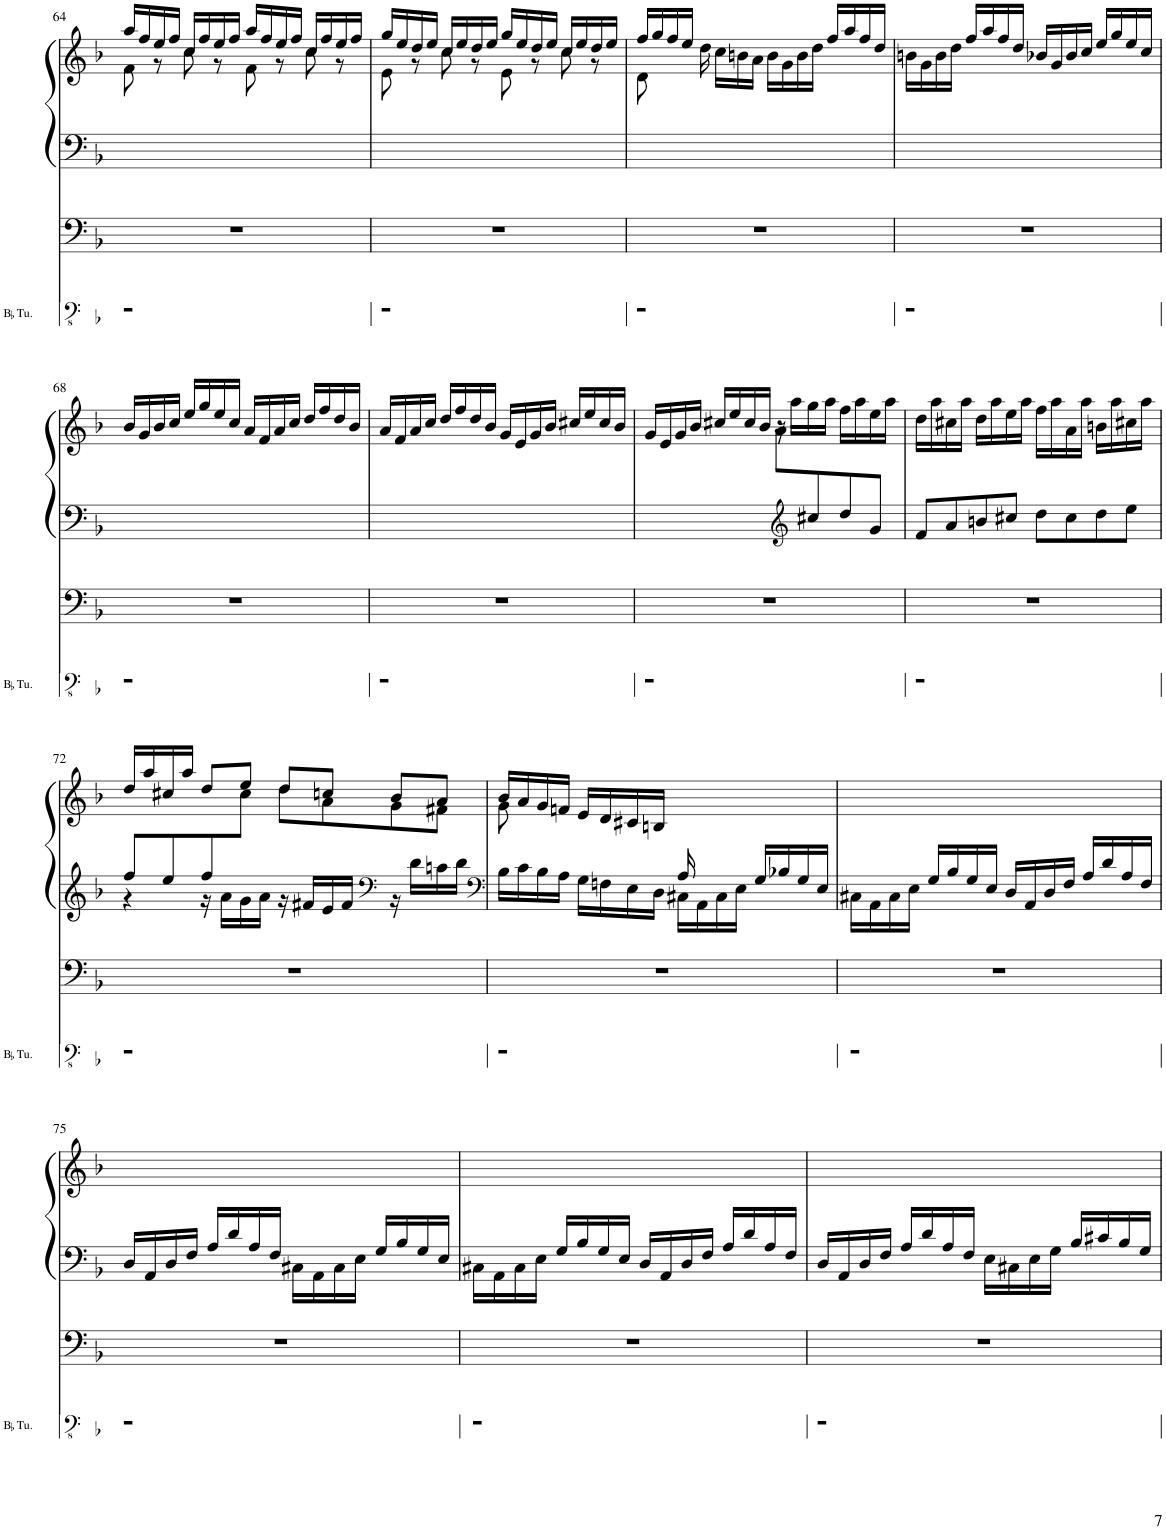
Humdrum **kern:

**kern	**kern	**kern	**kern
*part3	*part2	*part1	*part1
*staff4	*staff3	*staff2	*staff1
*I"BaccidentalFlat Tuba	*I"Organ	*I"Organ	*
*I'BaccidentalFlat Tu.	*	*	*
!!LO:PB:g=z
*clefFv4	*clefF4	*clefF4	*clefG2
*k[b-]	*k[b-]	*k[b-]	*k[b-]
*M4/4	*M4/4	*M4/4	*M4/4
=64	=64	=64	=64
*	*	*	*^
1r	1r	1ryy	16aa/LL	8f\
.	.	.	16ff/	.
.	.	.	16ee/	8r
.	.	.	16ff/JJ	.
.	.	.	16cc/LL	8cc\
.	.	.	16ff/	.
.	.	.	16ee/	8r
.	.	.	16ff/JJ	.
.	.	.	16aa/LL	8f\
.	.	.	16ff/	.
.	.	.	16ee/	8r
.	.	.	16ff/JJ	.
.	.	.	16cc/LL	8cc\
.	.	.	16ff/	.
.	.	.	16ee/	8r
.	.	.	16ff/JJ	.
=65	=65	=65	=65	=65
1r	1r	1ryy	16gg/LL	8e\
.	.	.	16ee/	.
.	.	.	16dd/	8r
.	.	.	16ee/JJ	.
.	.	.	16cc/LL	8cc\
.	.	.	16ee/	.
.	.	.	16dd/	8r
.	.	.	16ee/JJ	.
.	.	.	16gg/LL	8e\
.	.	.	16ee/	.
.	.	.	16dd/	8r
.	.	.	16ee/JJ	.
.	.	.	16cc/LL	8cc\
.	.	.	16ee/	.
.	.	.	16dd/	8r
.	.	.	16ee/JJ	.
=66	=66	=66	=66	=66
1r	1r	1ryy	16ff/LL	8d\
.	.	.	16gg/	.
.	.	.	16ff/	2..ryy
.	.	.	16ee/JJ	.
.	.	.	16dd\	.
.	.	.	16cc\LL	.
.	.	.	16bn\	.
.	.	.	16a\JJ	.
.	.	.	16b\LL	.
.	.	.	16g\	.
.	.	.	16b\	.
.	.	.	16dd\JJ	.
.	.	.	16ff/LL	.
.	.	.	16aa/	.
.	.	.	16ff/	.
.	.	.	16dd/JJ	.
*	*	*	*v	*v
=67	=67	=67	=67
1r	1r	1ryy	16bn\LL
.	.	.	16g\
.	.	.	16b\
.	.	.	16dd\JJ
.	.	.	16ff/LL
.	.	.	16aa/
.	.	.	16ff/
.	.	.	16dd/JJ
.	.	.	16b-X/LL
.	.	.	16g/
.	.	.	16b-/
.	.	.	16cc/JJ
.	.	.	16ee/LL
.	.	.	16gg/
.	.	.	16ee/
.	.	.	16cc/JJ
!!LO:LB:g=z
=68	=68	=68	=68
1r	1r	1ryy	16b-/LL
.	.	.	16g/
.	.	.	16b-/
.	.	.	16cc/JJ
.	.	.	16ee/LL
.	.	.	16gg/
.	.	.	16ee/
.	.	.	16cc/JJ
.	.	.	16a/LL
.	.	.	16f/
.	.	.	16a/
.	.	.	16cc/JJ
.	.	.	16dd/LL
.	.	.	16ff/
.	.	.	16dd/
.	.	.	16b-/JJ
=69	=69	=69	=69
1r	1r	1ryy	16a/LL
.	.	.	16f/
.	.	.	16a/
.	.	.	16cc/JJ
.	.	.	16dd/LL
.	.	.	16ff/
.	.	.	16dd/
.	.	.	16b-/JJ
.	.	.	16g/LL
.	.	.	16e/
.	.	.	16g/
.	.	.	16b-/JJ
.	.	.	16cc#X/LL
.	.	.	16ee/
.	.	.	16cc#/
.	.	.	16b-/JJ
=70	=70	=70	=70
*	*	*	*^
1r	1r	2ryy	16g/LL	2ryy
.	.	.	16e/	.
.	.	.	16g/	.
.	.	.	16b-/JJ	.
.	.	.	16cc#X/LL	.
.	.	.	16ee/	.
.	.	.	16cc#/	.
.	.	.	16b-/JJ	.
*	*	*clefG2	*	*
.	.	8ryy	16r	8a\L
.	.	.	16aa\LL	.
.	.	8cc#X/	16gg\	4.ryy
.	.	.	16aa\JJ	.
.	.	8dd/	16ff\LL	.
.	.	.	16aa\	.
.	.	8g/J	16ee\	.
.	.	.	16aa\JJ	.
*	*	*	*v	*v
=71	=71	=71	=71
1r	1r	8f/L	16dd\LL
.	.	.	16aa\
.	.	8a/	16cc#X\
.	.	.	16aa\JJ
.	.	8bn/	16dd\LL
.	.	.	16aa\
.	.	8cc#X/J	16ee\
.	.	.	16aa\JJ
.	.	8dd\L	16ff\LL
.	.	.	16aa\
.	.	8cc#\	16a\
.	.	.	16aa\JJ
.	.	8dd\	16bn\LL
.	.	.	16aa\
.	.	8ee\J	16cc#X\
.	.	.	16aa\JJ
!!LO:LB:g=z
=72	=72	=72	=72
*	*	*^	*^
*	*	*	*	*	*^
1r	1r	8ff/L	4r	16dd/LL	2ryy	4.ryy
.	.	.	.	16aa/	.	.
.	.	8ee/	.	16cc#X/	.	.
.	.	.	.	16aa/JJ	.	.
.	.	8ff/	16r	8dd/L	.	.
.	.	.	16a\LL	.	.	.
.	.	8ryy	16g\	8ee/J	.	8cc#\J
.	.	.	16a\JJ	.	.	.
.	.	2ryy	16r	8dd/L	8dd\L	2ryy
.	.	.	16f#X/LL	.	.	.
.	.	.	16e/	8ccn/J	8a\	.
.	.	.	16f#/JJ	.	.	.
*	*	*clefF4	*	*	*	*
.	.	.	16r	8b-/L	8g\	.
.	.	.	16d\LL	.	.	.
.	.	.	16cn\	8a/J	8f#X\J	.
.	.	.	16d\JJ	.	.	.
*	*	*	*	*v	*v	*v
=73	=73	=73	=73	=73
*	*	*clefF4	*	*
*	*	*	*	*^
1r	1r	2ryy	16B-\LL	16b-/LL	8g\
.	.	.	16c\	16a/	.
.	.	.	16B-\	16g/	2..ryy
.	.	.	16A\JJ	16fn/JJ	.
.	.	.	16G\LL	16e/LL	.
.	.	.	16Fn\	16d/	.
.	.	.	16E\	16c#X/	.
.	.	.	16D\JJ	16Bn/JJ	.
.	.	16A/	16C#X\LL	16ryy	.
.	.	4..ryy	16AA\	16ryy	.
.	.	.	16C#\	8ryy	.
.	.	.	16E\JJ	.	.
.	.	.	16G/LL	4ryy	.
.	.	.	16B-X/	.	.
.	.	.	16G/	.	.
.	.	.	16E/JJ	.	.
*	*	*v	*v	*	*
*	*	*	*v	*v
=74	=74	=74	=74
1r	1r	16C#X\LL	1ryy
.	.	16AA\	.
.	.	16C#\	.
.	.	16E\JJ	.
.	.	16G/LL	.
.	.	16B-/	.
.	.	16G/	.
.	.	16E/JJ	.
.	.	16D/LL	.
.	.	16AA/	.
.	.	16D/	.
.	.	16F/JJ	.
.	.	16A/LL	.
.	.	16d/	.
.	.	16A/	.
.	.	16F/JJ	.
!!LO:LB:g=z
=75	=75	=75	=75
1r	1r	16D/LL	1ryy
.	.	16AA/	.
.	.	16D/	.
.	.	16F/JJ	.
.	.	16A/LL	.
.	.	16d/	.
.	.	16A/	.
.	.	16F/JJ	.
.	.	16C#X\LL	.
.	.	16AA\	.
.	.	16C#\	.
.	.	16E\JJ	.
.	.	16G/LL	.
.	.	16B-/	.
.	.	16G/	.
.	.	16E/JJ	.
=76	=76	=76	=76
1r	1r	16C#X\LL	1ryy
.	.	16AA\	.
.	.	16C#\	.
.	.	16E\JJ	.
.	.	16G/LL	.
.	.	16B-/	.
.	.	16G/	.
.	.	16E/JJ	.
.	.	16D/LL	.
.	.	16AA/	.
.	.	16D/	.
.	.	16F/JJ	.
.	.	16A/LL	.
.	.	16d/	.
.	.	16A/	.
.	.	16F/JJ	.
=77	=77	=77	=77
1r	1r	16D/LL	1ryy
.	.	16AA/	.
.	.	16D/	.
.	.	16F/JJ	.
.	.	16A/LL	.
.	.	16d/	.
.	.	16A/	.
.	.	16F/JJ	.
.	.	16E\LL	.
.	.	16C#X\	.
.	.	16E\	.
.	.	16G\JJ	.
.	.	16B-/LL	.
.	.	16c#X/	.
.	.	16B-/	.
.	.	16G/JJ	.
=	=	=	=
*-	*-	*-	*-
